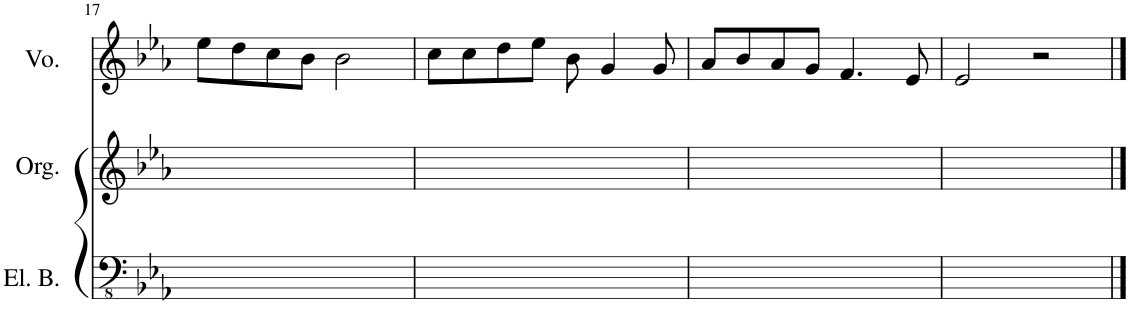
**kern	**kern	**kern
*part3	*part2	*part1
*staff3	*staff2	*staff1
*I"Electric Bass	*I"Organ	*I"Voice
*I'El. B.	*I'Org.	*I'Vo.
!!LO:PB:g=z
*clefFv4	*clefG2	*clefG2
*k[b-e-a-]	*k[b-e-a-]	*k[b-e-a-]
*M4/4	*M4/4	*M4/4
=17	=17	=17
1ryy	1ryy	8ee-\L
.	.	8dd\
.	.	8cc\
.	.	8b-\J
.	.	2b-\
=18	=18	=18
1ryy	1ryy	8cc\L
.	.	8cc\
.	.	8dd\
.	.	8ee-\J
.	.	8b-\
.	.	4g/
.	.	8g/
=19	=19	=19
1ryy	1ryy	8a-/L
.	.	8b-/
.	.	8a-/
.	.	8g/J
.	.	4.f/
.	.	8e-/
=20	=20	=20
1ryy	1ryy	2e-/
.	.	2r
==	==	==
*-	*-	*-
